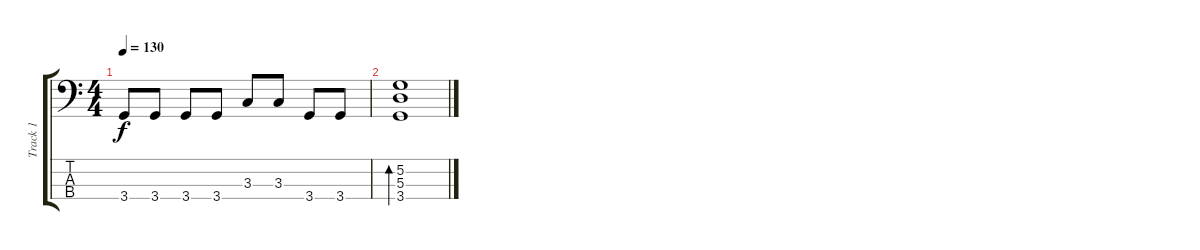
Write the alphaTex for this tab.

\track ("Track 1" "Track 1") {instrument electricbasspick}
\staff {score tabs}
\tuning (G2 D2 A1 E1) {hide}
\ts (4 4)
\tempo 130
\clef f4
\ks c
3.4.8{dy f} 3.4.8 3.4.8 3.4.8 3.3.8 3.3.8 3.4.8 3.4.8 |
(5.2 5.3 3.4).1{bd 480}
